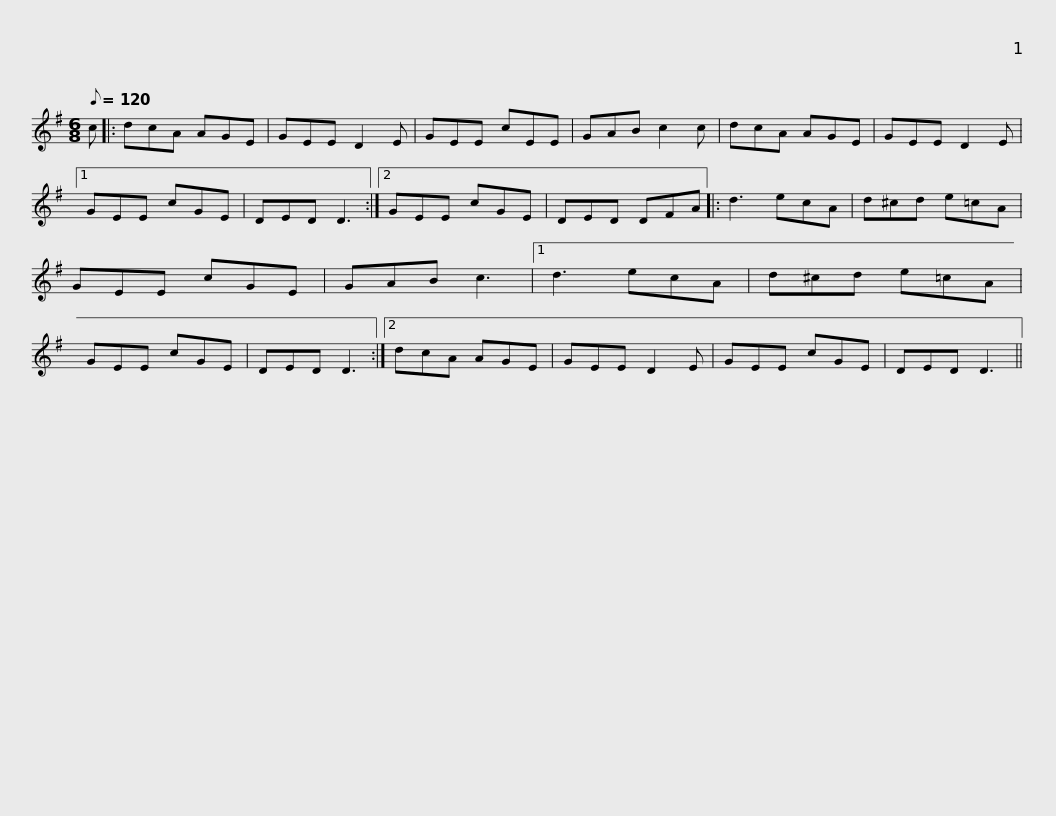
X:1
L:1/8
Q:1/8=120
M:6/8
I:linebreak $
K:G
V:1 treble
V:1
 c |: dcA AGE | GEE D2 E | GEE cEE | GAB c2 c | %5
 dcA AGE | GEE D2 E |1 GEE cGE |$ DED D3 :|2 GEE cGE | %10
 DED DFA |: d3 ecA | d^cd e=cA | GEE cGE | GAB c3 |1 %15
 d3 ecA |$ d^cd e=cA | GEE cGE | DED D3 :|2 dcA AGE | %20
 GEE D2 E | GEE cGE | DED D3 || %23
